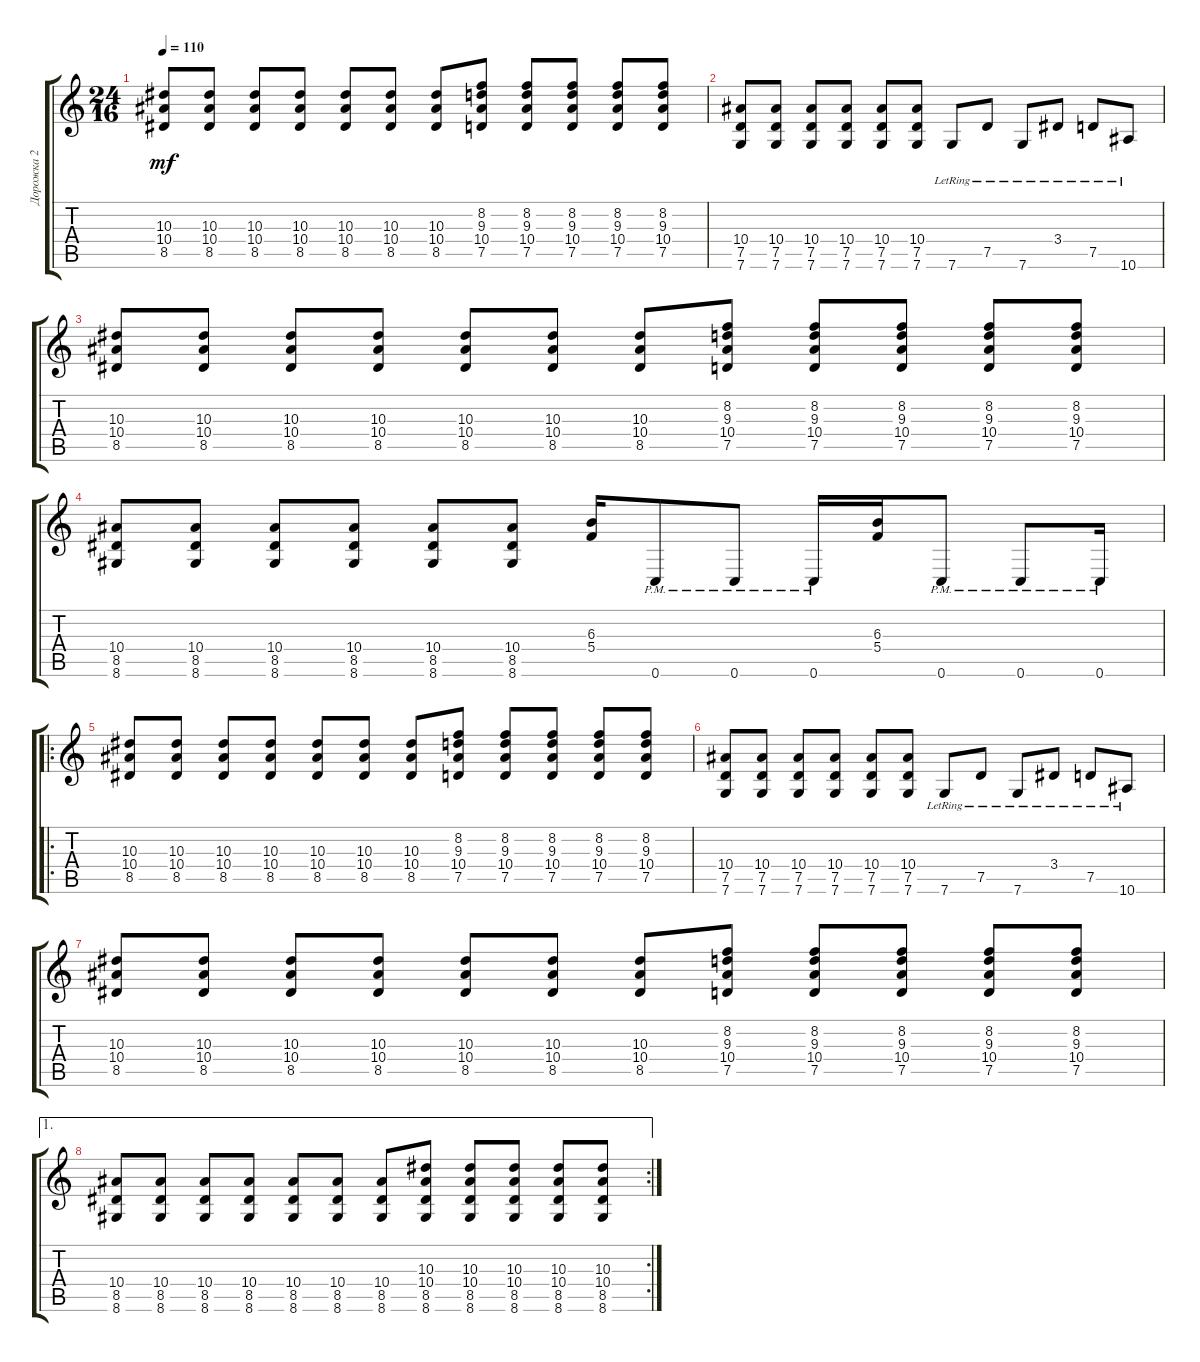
\track ("Дорожка 2" "Дорожка 2") {instrument overdrivenguitar}
\staff {score tabs}
\tuning (D4 A3 F3 C3 G2 C2) {hide}
\ts (24 16)
\tempo 110
\clef g2
\ks c
(10.3 10.4 8.5).8{dy mf} (10.3 10.4 8.5).8 (10.3 10.4 8.5).8 (10.3 10.4 8.5).8 (10.3 10.4 8.5).8 (10.3 10.4 8.5).8 (10.3 10.4 8.5).8 (8.2 9.3 10.4 7.5).8 (8.2 9.3 10.4 7.5).8 (8.2 9.3 10.4 7.5).8 (8.2 9.3 10.4 7.5).8 (8.2 9.3 10.4 7.5).8 |
(10.4 7.5 7.6).8 (10.4 7.5 7.6).8 (10.4 7.5 7.6).8 (10.4 7.5 7.6).8 (10.4 7.5 7.6).8 (10.4 7.5 7.6).8 7.6{lr}.8 7.5{lr}.8 7.6{lr}.8 3.4{lr}.8 7.5{lr}.8 10.6{lr}.8 |
(10.3 10.4 8.5).8 (10.3 10.4 8.5).8 (10.3 10.4 8.5).8 (10.3 10.4 8.5).8 (10.3 10.4 8.5).8 (10.3 10.4 8.5).8 (10.3 10.4 8.5).8 (8.2 9.3 10.4 7.5).8 (8.2 9.3 10.4 7.5).8 (8.2 9.3 10.4 7.5).8 (8.2 9.3 10.4 7.5).8 (8.2 9.3 10.4 7.5).8 |
(10.4 8.5 8.6).8 (10.4 8.5 8.6).8 (10.4 8.5 8.6).8 (10.4 8.5 8.6).8 (10.4 8.5 8.6).8 (10.4 8.5 8.6).8 (6.3 5.4).16 0.6{pm}.8 0.6{pm}.8 0.6{pm}.16 (6.3 5.4).16 0.6{pm}.8 0.6{pm}.8 0.6{pm}.16 |
\ro
(10.3 10.4 8.5).8 (10.3 10.4 8.5).8 (10.3 10.4 8.5).8 (10.3 10.4 8.5).8 (10.3 10.4 8.5).8 (10.3 10.4 8.5).8 (10.3 10.4 8.5).8 (8.2 9.3 10.4 7.5).8 (8.2 9.3 10.4 7.5).8 (8.2 9.3 10.4 7.5).8 (8.2 9.3 10.4 7.5).8 (8.2 9.3 10.4 7.5).8 |
(10.4 7.5 7.6).8 (10.4 7.5 7.6).8 (10.4 7.5 7.6).8 (10.4 7.5 7.6).8 (10.4 7.5 7.6).8 (10.4 7.5 7.6).8 7.6{lr}.8 7.5{lr}.8 7.6{lr}.8 3.4{lr}.8 7.5{lr}.8 10.6{lr}.8 |
(10.3 10.4 8.5).8 (10.3 10.4 8.5).8 (10.3 10.4 8.5).8 (10.3 10.4 8.5).8 (10.3 10.4 8.5).8 (10.3 10.4 8.5).8 (10.3 10.4 8.5).8 (8.2 9.3 10.4 7.5).8 (8.2 9.3 10.4 7.5).8 (8.2 9.3 10.4 7.5).8 (8.2 9.3 10.4 7.5).8 (8.2 9.3 10.4 7.5).8 |
\ae 1
\rc 2
(10.4 8.5 8.6).8 (10.4 8.5 8.6).8 (10.4 8.5 8.6).8 (10.4 8.5 8.6).8 (10.4 8.5 8.6).8 (10.4 8.5 8.6).8 (10.4 8.5 8.6).8 (10.3 10.4 8.5 8.6).8 (10.3 10.4 8.5 8.6).8 (10.3 10.4 8.5 8.6).8 (10.3 10.4 8.5 8.6).8 (10.3 10.4 8.5 8.6).8
